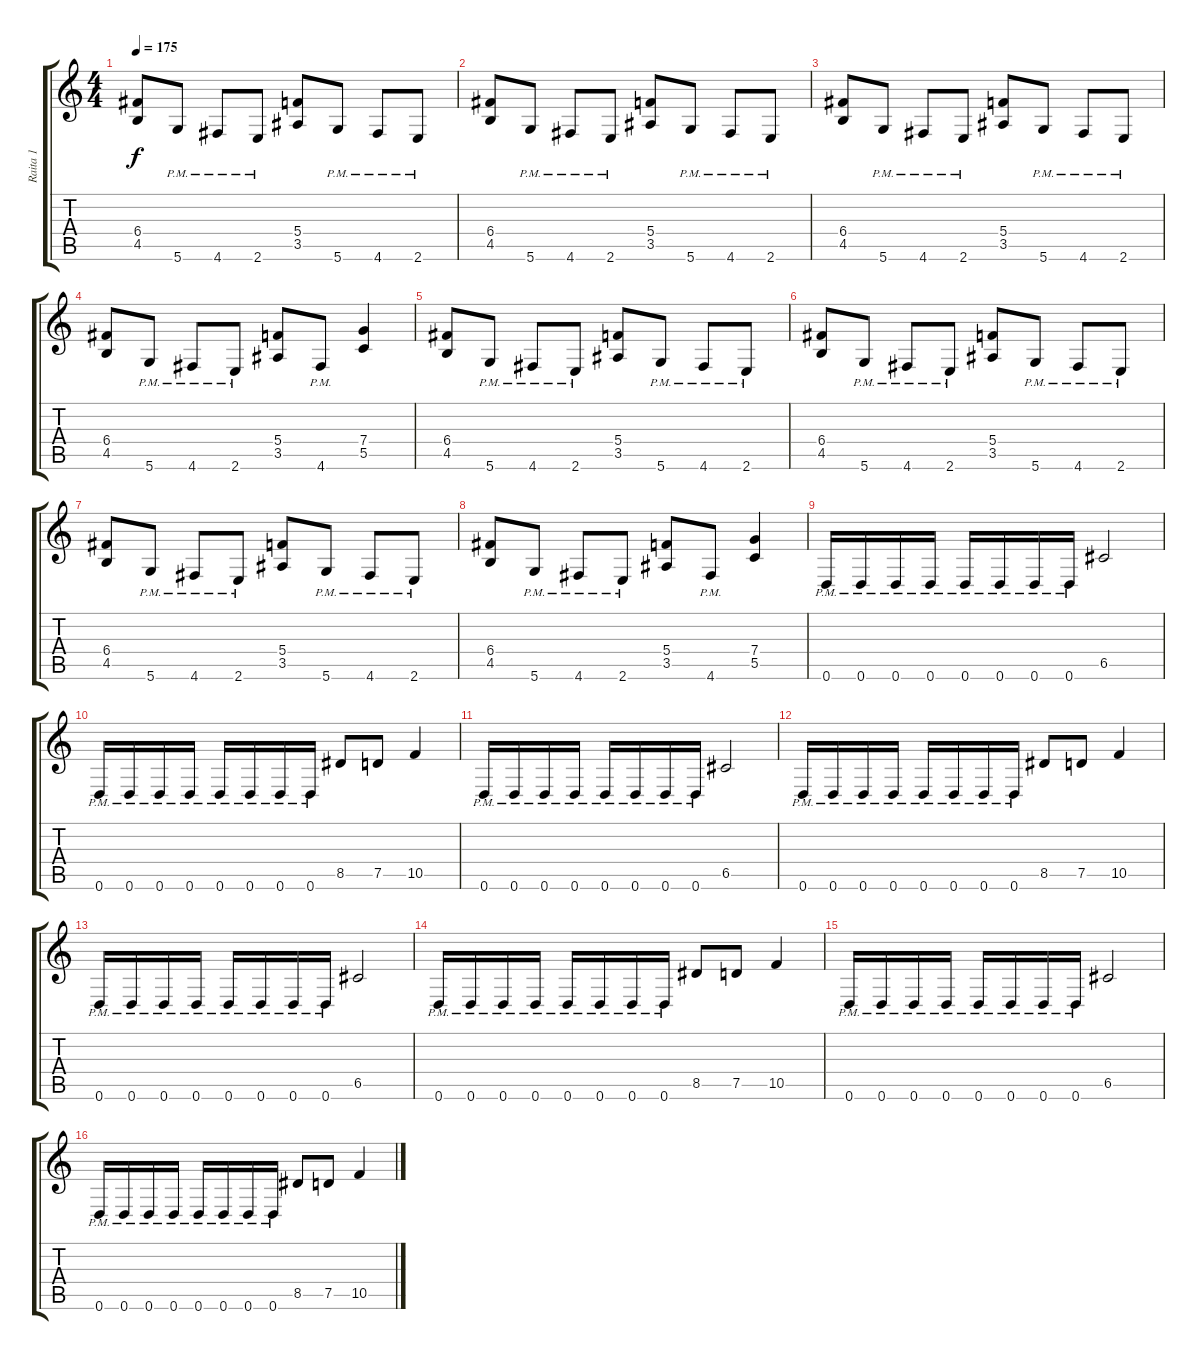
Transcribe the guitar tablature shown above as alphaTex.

\track ("Raita 1" "Raita 1") {instrument distortionguitar}
\staff {score tabs}
\tuning (D4 A3 F3 C3 G2 D2) {hide}
\ts (4 4)
\tempo 175
\clef g2
\ks c
(6.4 4.5).8{dy f} 5.6{pm}.8 4.6{pm}.8 2.6{pm}.8 (5.4 3.5).8 5.6{pm}.8 4.6{pm}.8 2.6{pm}.8 |
(6.4 4.5).8 5.6{pm}.8 4.6{pm}.8 2.6{pm}.8 (5.4 3.5).8 5.6{pm}.8 4.6{pm}.8 2.6{pm}.8 |
(6.4 4.5).8 5.6{pm}.8 4.6{pm}.8 2.6{pm}.8 (5.4 3.5).8 5.6{pm}.8 4.6{pm}.8 2.6{pm}.8 |
(6.4 4.5).8 5.6{pm}.8 4.6{pm}.8 2.6{pm}.8 (5.4 3.5).8 4.6{pm}.8 (7.4 5.5).4 |
(6.4 4.5).8 5.6{pm}.8 4.6{pm}.8 2.6{pm}.8 (5.4 3.5).8 5.6{pm}.8 4.6{pm}.8 2.6{pm}.8 |
(6.4 4.5).8 5.6{pm}.8 4.6{pm}.8 2.6{pm}.8 (5.4 3.5).8 5.6{pm}.8 4.6{pm}.8 2.6{pm}.8 |
(6.4 4.5).8 5.6{pm}.8 4.6{pm}.8 2.6{pm}.8 (5.4 3.5).8 5.6{pm}.8 4.6{pm}.8 2.6{pm}.8 |
(6.4 4.5).8 5.6{pm}.8 4.6{pm}.8 2.6{pm}.8 (5.4 3.5).8 4.6{pm}.8 (7.4 5.5).4 |
0.6{pm}.16 0.6{pm}.16 0.6{pm}.16 0.6{pm}.16 0.6{pm}.16 0.6{pm}.16 0.6{pm}.16 0.6{pm}.16 6.5.2 |
0.6{pm}.16 0.6{pm}.16 0.6{pm}.16 0.6{pm}.16 0.6{pm}.16 0.6{pm}.16 0.6{pm}.16 0.6{pm}.16 8.5.8 7.5.8 10.5.4 |
0.6{pm}.16 0.6{pm}.16 0.6{pm}.16 0.6{pm}.16 0.6{pm}.16 0.6{pm}.16 0.6{pm}.16 0.6{pm}.16 6.5.2 |
0.6{pm}.16 0.6{pm}.16 0.6{pm}.16 0.6{pm}.16 0.6{pm}.16 0.6{pm}.16 0.6{pm}.16 0.6{pm}.16 8.5.8 7.5.8 10.5.4 |
0.6{pm}.16 0.6{pm}.16 0.6{pm}.16 0.6{pm}.16 0.6{pm}.16 0.6{pm}.16 0.6{pm}.16 0.6{pm}.16 6.5.2 |
0.6{pm}.16 0.6{pm}.16 0.6{pm}.16 0.6{pm}.16 0.6{pm}.16 0.6{pm}.16 0.6{pm}.16 0.6{pm}.16 8.5.8 7.5.8 10.5.4 |
0.6{pm}.16 0.6{pm}.16 0.6{pm}.16 0.6{pm}.16 0.6{pm}.16 0.6{pm}.16 0.6{pm}.16 0.6{pm}.16 6.5.2 |
0.6{pm}.16 0.6{pm}.16 0.6{pm}.16 0.6{pm}.16 0.6{pm}.16 0.6{pm}.16 0.6{pm}.16 0.6{pm}.16 8.5.8 7.5.8 10.5.4
